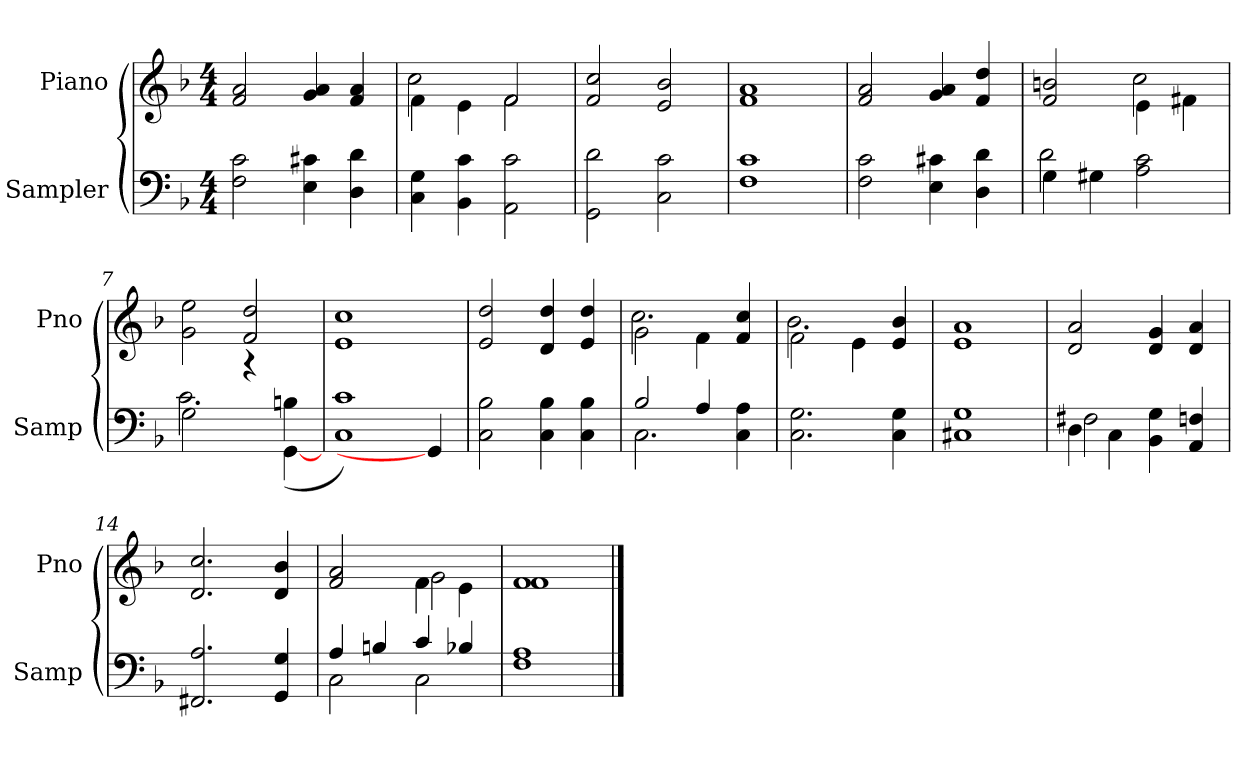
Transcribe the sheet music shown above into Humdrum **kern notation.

**kern	**kern
*part2	*part1
*staff2	*staff1
*I"Sampler	*I"Piano
*I'Samp	*I'Pno
*clefF4	*clefG2
*k[b-]	*k[b-]
*F:	*F:
*M4/4	*M4/4
=1	=1
2F 2c	2f 2a
4E 4c#X	4g 4a
4D 4d	4f 4a
=2	=2
*	*^
4C 4G	4f\	2cc
4BB- 4c	4e\	.
2AA 2c	2f/	2f
*	*v	*v
=3	=3
2GG 2d	2f 2cc
2C 2c	2e 2b-
=4	=4
1F 1c	1f 1a
=5	=5
2F 2c	2f 2a
4E 4c#X	4g 4a
4D 4d	4f 4dd
=6	=6
*^	*^
4G\	2d	2f 2bn	2ryy
4G#X\	.	.	.
2A 2c	2ryy	4e\	2cc
.	.	4f#X\	.
*	*	*v	*v
=7	=7	=7
2G\	2.c	2g 2ee
4r	.	2f 2dd
4Bn\	([4GG	.
*v	*v	*
=8	=8
1C 1c)	1e 1cc
4GG]	4ryy
=9	=9
2C 2B-	2e 2dd
4C 4B-	4d 4dd
4C 4B-	4e 4dd
=10	=10
*^	*^
2B-/	2.C	2g\	2.cc
4A/	.	4f\	.
4C 4A	4ryy	4f 4cc	4ryy
*v	*v	*	*
=11	=11	=11
2.C 2.G	2f\	2.b-
.	4e\	.
4C 4G	4e 4b-	4ryy
*	*v	*v
=12	=12
1C#X 1G	1e 1a
=13	=13
*^	*
4D\	2F#X	2d 2a
4C\	.	.
4BB- 4G	2ryy	4d 4g
4AA 4F	.	4d 4a
*v	*v	*
=14	=14
2.FF#X 2.A	2.d 2.cc
4GG 4G	4d 4b-
=15	=15
*^	*^
4A/	2C	2f 2a	2ryy
4Bn/	.	.	.
4c/	2C	4f\	2g
4B-X/	.	4e\	.
*v	*v	*	*
=16	=16	=16
1F 1A	1f/	1f
*	*v	*v
==	==
*-	*-
